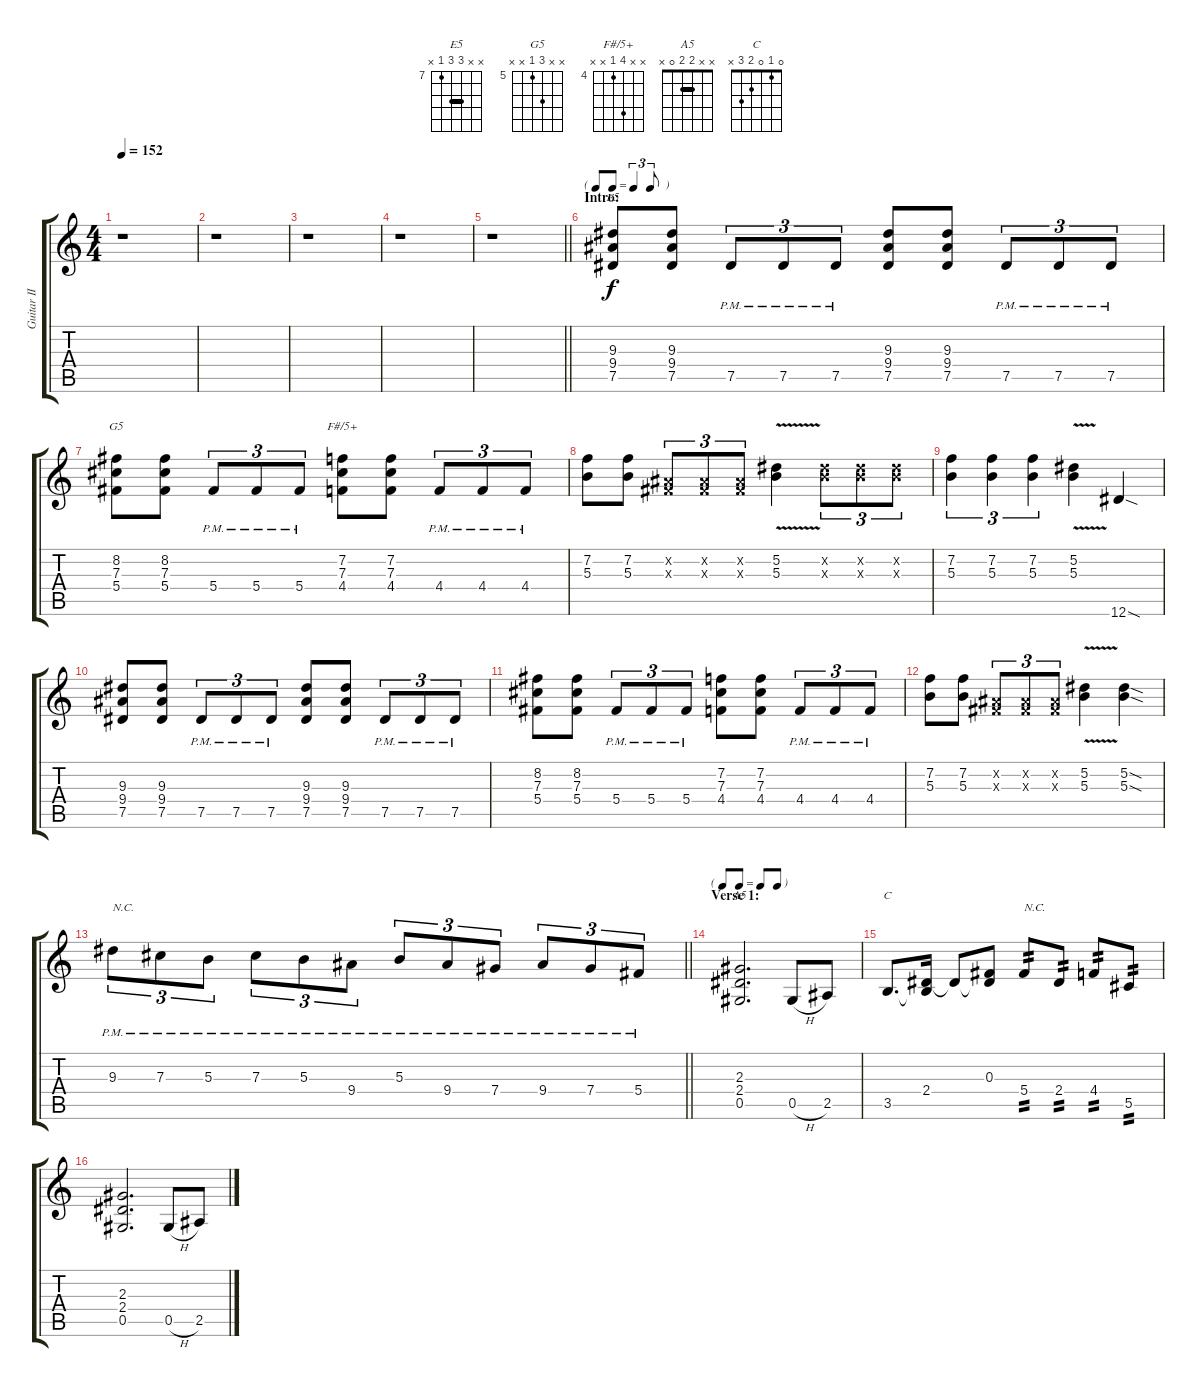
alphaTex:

\track ("Guitar II" "Guitar II") {instrument distortionguitar}
\staff {score tabs}
\tuning (Eb4 Bb3 Gb3 Db3 Ab2 Eb2) {hide}
\chord ("E5" x x 9 9 7 x) {firstfret 7 barre 9}
\chord ("G5" x x 7 5 x x) {firstfret 5}
\chord ("F#/5+" x x 7 4 x x) {firstfret 4}
\chord ("A5" x x 2 2 0 x) {barre 2}
\chord ("C" 0 1 0 2 3 x)
\ts (4 4)
\tempo 152
\clef g2
\ks c
r.1{dy f volume 10 instrument stringensemble1} |
r.1 |
r.1 |
r.1 |
\barLineRight lightlight
r.1 |
\tf triplet8th
\section ("" "Intro:")
(9.3 9.4 7.5).8{ch "E5" instrument distortionguitar} (9.3 9.4 7.5).8 7.5{pm}.8{tu (3 2)} 7.5{pm}.8{tu (3 2)} 7.5{pm}.8{tu (3 2)} (9.3 9.4 7.5).8 (9.3 9.4 7.5).8 7.5{pm}.8{tu (3 2)} 7.5{pm}.8{tu (3 2)} 7.5{pm}.8{tu (3 2)} |
(8.2 7.3 5.4).8{ch "G5"} (8.2 7.3 5.4).8 5.4{pm}.8{tu (3 2)} 5.4{pm}.8{tu (3 2)} 5.4{pm}.8{tu (3 2)} (7.2 7.3 4.4).8{ch "F#/5+"} (7.2 7.3 4.4).8 4.4{pm}.8{tu (3 2)} 4.4{pm}.8{tu (3 2)} 4.4{pm}.8{tu (3 2)} |
(7.2 5.3).8 (7.2 5.3).8 (0.2{x} 0.3{x}).8{tu (3 2)} (0.2{x} 0.3{x}).8{tu (3 2)} (0.2{x} 0.3{x}).8{tu (3 2)} (5.2{v} 5.3).4 (5.2{x} 5.3{x}).8{tu (3 2)} (5.2{x} 5.3{x}).8{tu (3 2)} (5.2{x} 5.3{x}).8{tu (3 2)} |
(7.2 5.3).4{tu (3 2)} (7.2 5.3).4{tu (3 2)} (7.2 5.3).4{tu (3 2)} (5.2{v} 5.3).4 12.6{sod}.4 |
(9.3 9.4 7.5).8 (9.3 9.4 7.5).8 7.5{pm}.8{tu (3 2)} 7.5{pm}.8{tu (3 2)} 7.5{pm}.8{tu (3 2)} (9.3 9.4 7.5).8 (9.3 9.4 7.5).8 7.5{pm}.8{tu (3 2)} 7.5{pm}.8{tu (3 2)} 7.5{pm}.8{tu (3 2)} |
(8.2 7.3 5.4).8 (8.2 7.3 5.4).8 5.4{pm}.8{tu (3 2)} 5.4{pm}.8{tu (3 2)} 5.4{pm}.8{tu (3 2)} (7.2 7.3 4.4).8 (7.2 7.3 4.4).8 4.4{pm}.8{tu (3 2)} 4.4{pm}.8{tu (3 2)} 4.4{pm}.8{tu (3 2)} |
(7.2 5.3).8 (7.2 5.3).8 (0.2{x} 0.3{x}).8{tu (3 2)} (0.2{x} 0.3{x}).8{tu (3 2)} (0.2{x} 0.3{x}).8{tu (3 2)} (5.2{v} 5.3).4 (5.2{sod} 5.3{sod}).4 |
\barLineRight lightlight
9.3{pm}.8{tu (3 2) txt "N.C."} 7.3{pm}.8{tu (3 2)} 5.3{pm}.8{tu (3 2)} 7.3{pm}.8{tu (3 2)} 5.3{pm}.8{tu (3 2)} 9.4{pm}.8{tu (3 2)} 5.3{pm}.8{tu (3 2)} 9.4{pm}.8{tu (3 2)} 7.4{pm}.8{tu (3 2)} 9.4{pm}.8{tu (3 2)} 7.4{pm}.8{tu (3 2)} 5.4{pm}.8{tu (3 2)} |
\tf none
\section ("" "Verse 1:")
(2.3 2.4 0.5).2{d ch "A5"} 0.5{h}.8 2.5.8 |
3.5.8{d ch "C"} (2.4 3.5{t}).16 2.4{t}.8 (0.3 2.4{t}).8 5.4.8{txt "N.C." tp 2} 2.4.8{tp 2} 4.4.8{tp 2} 5.5.8{tp 2} |
(2.3 2.4 0.5).2{d} 0.5{h}.8 2.5.8
